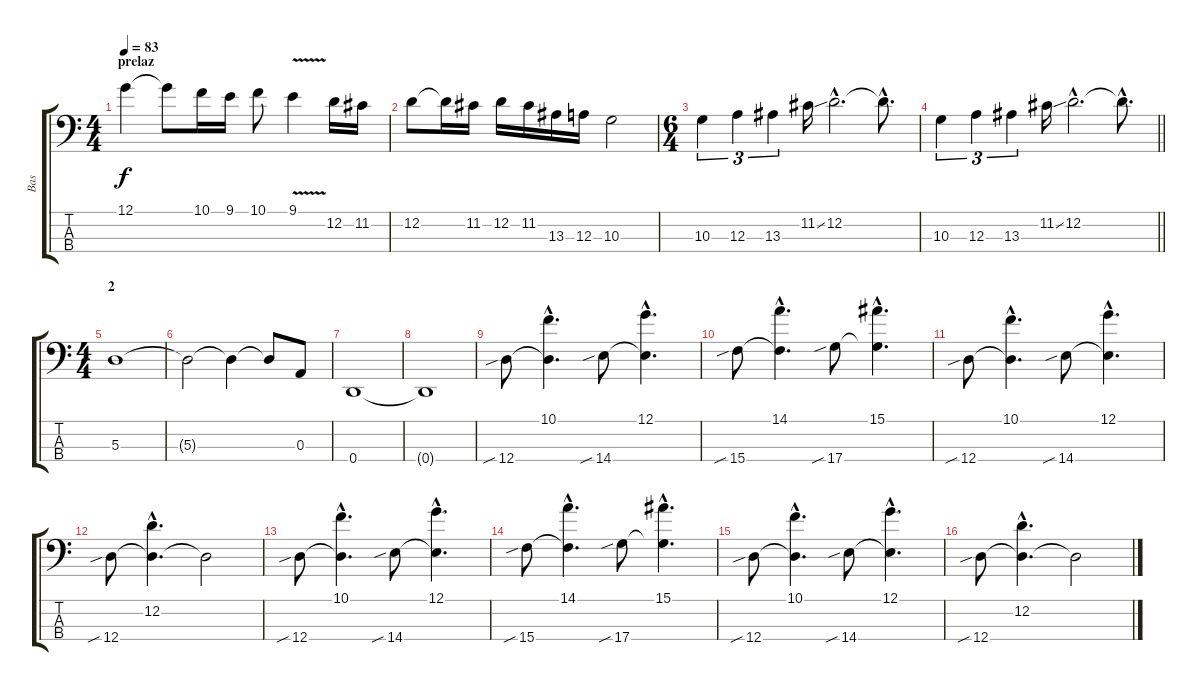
\track ("Bas" "Bas") {instrument fretlessbass}
\staff {score tabs}
\tuning (G2 D2 A1 D1) {hide}
\ts (4 4)
\section ("" "prelaz")
\tempo 83
\clef f4
\ks c
12.1.4{dy f} 12.1{t}.8 10.1.16 9.1.16 10.1.8 9.1{v}.4 12.2.16 11.2.16 |
12.2.8 12.2{t}.16 11.2.16 12.2.16 11.2.16 13.3.16 12.3.16 10.3.2 |
\ts (6 4)
10.3.4{tu (3 2)} 12.3.4{tu (3 2)} 13.3.4{tu (3 2)} 11.2{ss}.16 12.2{hac}.2{d} 12.2{hac t}.8{d} |
\barLineRight lightlight
10.3.4{tu (3 2)} 12.3.4{tu (3 2)} 13.3.4{tu (3 2)} 11.2{ss}.16 12.2{hac}.2{d} 12.2{hac t}.8{d} |
\ts (4 4)
\section ("" "2")
5.3.1 |
5.3{t}.2 5.3{t}.4 5.3{t}.8 0.3.8 |
0.4.1 |
0.4{t}.1 |
12.4{sib}.8{volume 9} (10.1{hac} 12.4{hac t}).4{d} 14.4{sib}.8 (12.1{hac} 14.4{hac t}).4{d} |
15.4{sib}.8 (14.1{hac} 15.4{hac t}).4{d} 17.4{sib}.8 (15.1{hac} 17.4{hac t}).4{d} |
12.4{sib}.8 (10.1{hac} 12.4{hac t}).4{d} 14.4{sib}.8 (12.1{hac} 14.4{hac t}).4{d} |
12.4{sib}.8 (12.2{hac} 12.4{hac t}).4{d} 12.4{t}.2 |
12.4{sib}.8 (10.1{hac} 12.4{hac t}).4{d} 14.4{sib}.8 (12.1{hac} 14.4{hac t}).4{d} |
15.4{sib}.8 (14.1{hac} 15.4{hac t}).4{d} 17.4{sib}.8 (15.1{hac} 17.4{hac t}).4{d} |
12.4{sib}.8 (10.1{hac} 12.4{hac t}).4{d} 14.4{sib}.8 (12.1{hac} 14.4{hac t}).4{d} |
12.4{sib}.8 (12.2{hac} 12.4{hac t}).4{d} 12.4{t}.2
